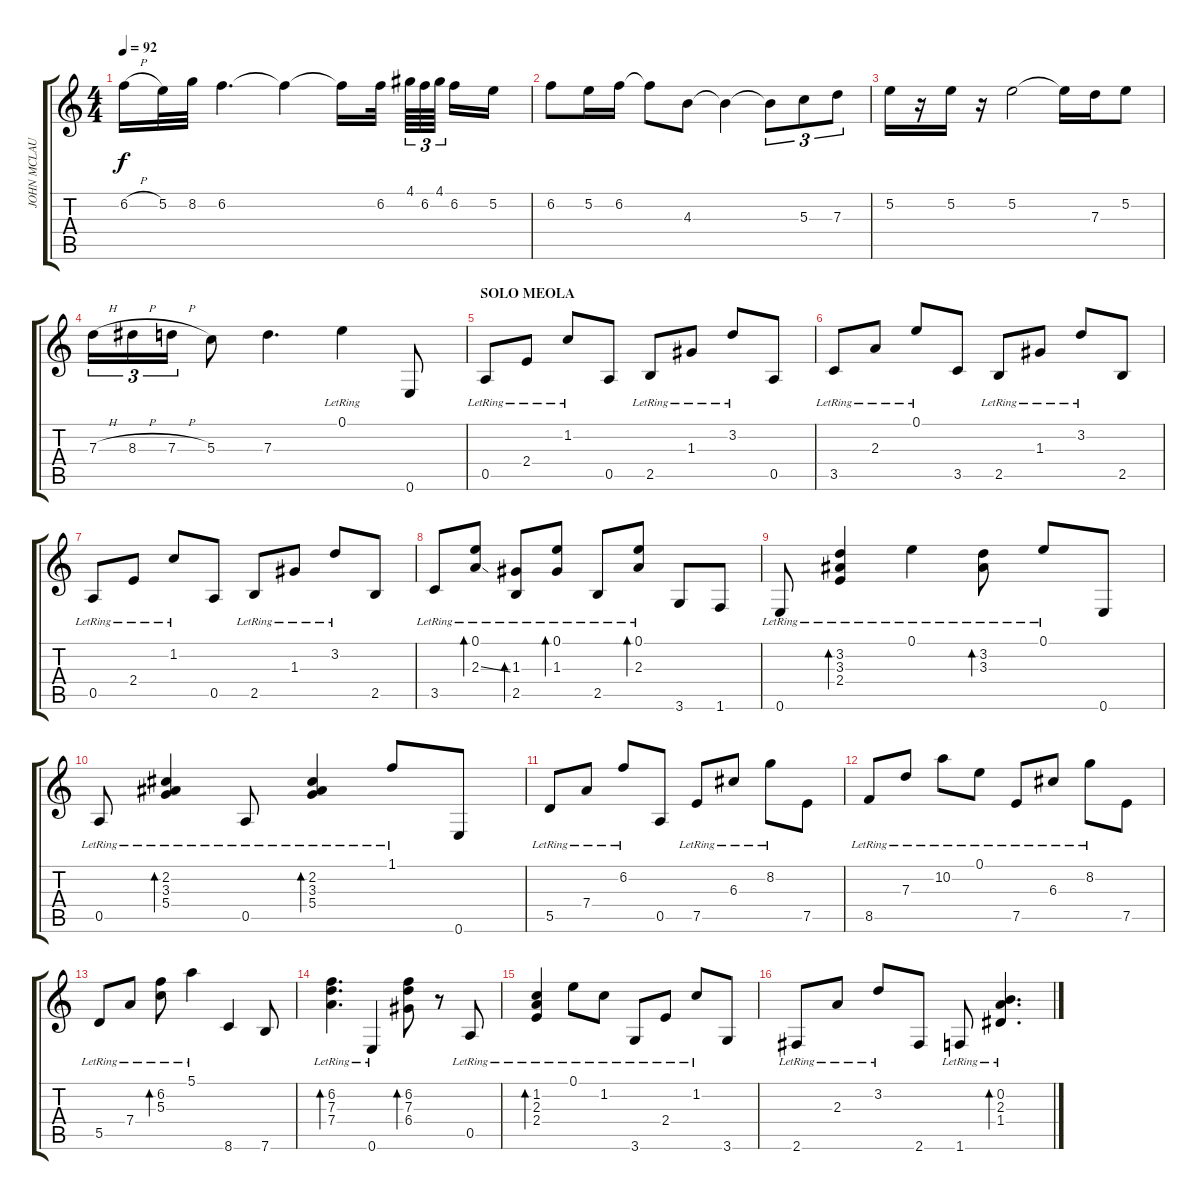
\track ("JOHN MCLAUGHLIN" "JOHN MCLAU") {instrument acousticguitarnylon}
\staff {score tabs}
\tuning (E4 B3 G3 D3 A2 E2) {hide}
\ts (4 4)
\tempo 92
\clef g2
\ks c
6.2{h}.16{dy f} 5.2.32 8.2.32 6.2.4{d} 6.2{t}.4 6.2{t}.16 6.2.32{beam splitsecondary} 4.1.64{tu (3 2)} 6.2.64{tu (3 2)} 4.1.64{tu (3 2) beam splitsecondary} 6.2.16 5.2.16 |
6.2.8 5.2.16 6.2.16 6.2{t}.8 4.3.8 4.3{t}.4 4.3{t}.8{tu (3 2)} 5.3.8{tu (3 2)} 7.3.8{tu (3 2)} |
5.2.16 r.16 5.2.16 r.16 5.2.2 5.2{t}.16 7.3.16 5.2.8 |
7.3{h}.16{tu (3 2)} 8.3{h}.16{tu (3 2)} 7.3{h}.16{tu (3 2)} 5.3.8 7.3.4{d} 0.1{lr}.4 0.6.8 |
\section ("" "SOLO MEOLA")
0.5{lr}.8 2.4{lr}.8 1.2{lr}.8 0.5.8 2.5{lr}.8 1.3{lr}.8 3.2{lr}.8 0.5.8 |
3.5{lr}.8 2.3{lr}.8 0.1{lr}.8 3.5.8 2.5{lr}.8 1.3{lr}.8 3.2{lr}.8 2.5.8 |
0.5{lr}.8 2.4{lr}.8 1.2{lr}.8 0.5.8 2.5{lr}.8 1.3{lr}.8 3.2{lr}.8 2.5.8 |
3.5{lr}.8 (0.1{lr} 2.3{ss}).8{bd 60} (1.3 2.5{lr}).8{bd 60} (0.1{lr} 1.3).8{bd 120} 2.5{lr}.8 (0.1{lr} 2.3{lr}).8{bd 60} 3.6.8 1.6.8 |
0.6{lr}.8 (3.2{lr} 3.3{lr} 2.4{lr}).4{bd 60} 0.1{lr}.4 (3.2{lr} 3.3{lr}).8{bd 60} 0.1{lr}.8 0.6.8 |
0.5{lr}.8 (2.2{lr} 3.3{lr} 5.4{lr}).4{bd 60} 0.5{lr}.8 (2.2{lr} 3.3{lr} 5.4{lr}).4{bd 60} 1.1{lr}.8 0.6.8 |
5.5{lr}.8 7.4{lr}.8 6.2{lr}.8 0.5.8 7.5{lr}.8 6.3{lr}.8 8.2{lr}.8 7.5.8 |
8.5{lr}.8 7.3{lr}.8 10.2{lr}.8 0.1{lr}.8 7.5{lr}.8 6.3{lr}.8 8.2{lr}.8 7.5.8 |
5.5{lr}.8 7.4{lr}.8 (6.2{lr} 5.3{lr}).8{bd 60} 5.1{lr}.4 8.6.4 7.6.8 |
(6.2{lr} 7.3{lr} 7.4{lr}).4{d bd 60} 0.6{lr}.4 (6.2 7.3 6.4).8{bd 60} r.8 0.5{lr}.8 |
(1.2{lr} 2.3{lr} 2.4{lr}).4{bd 60} 0.1{lr}.8 1.2{lr}.8 3.6{lr}.8 2.4{lr}.8 1.2{lr}.8 3.6.8 |
2.6{lr}.8 2.3{lr}.8 3.2{lr}.8 2.6.8 1.6{lr}.8 (0.2{lr} 2.3{lr} 1.4{lr}).4{d bd 60}
